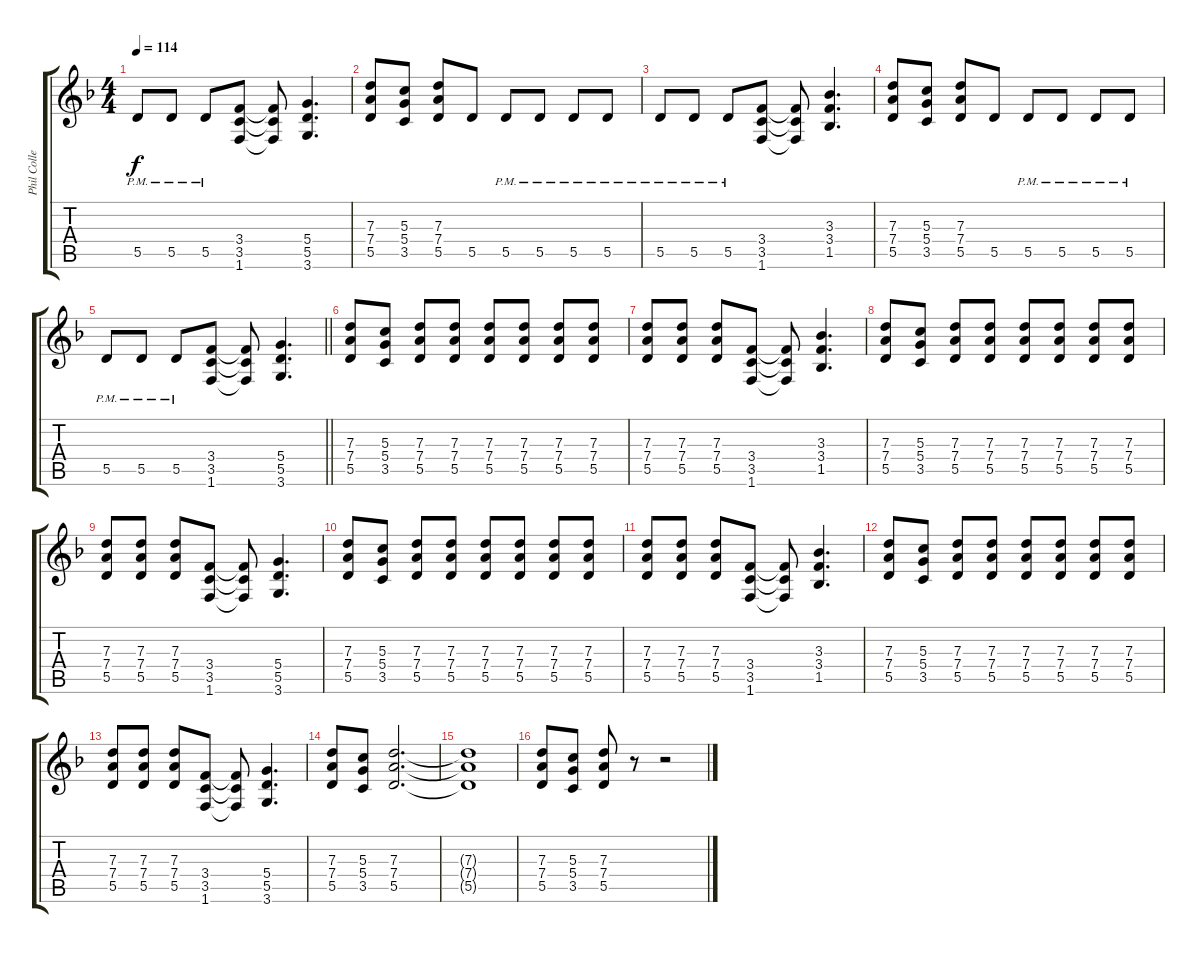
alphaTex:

\track ("Phil Collen" "Phil Colle") {instrument distortionguitar}
\staff {score tabs}
\tuning (E4 B3 G3 D3 A2 E2) {hide}
\ts (4 4)
\tempo 114
\clef g2
\ks dminor
5.5{pm}.8{dy f} 5.5{pm}.8 5.5{pm}.8 (3.4 3.5 1.6).8 (3.4{t} 3.5{t} 1.6{t}).8 (5.4 5.5 3.6).4{d} |
(7.3 7.4 5.5).8 (5.3 5.4 3.5).8 (7.3 7.4 5.5).8 5.5.8 5.5{pm}.8 5.5{pm}.8 5.5{pm}.8 5.5{pm}.8 |
5.5{pm}.8 5.5{pm}.8 5.5{pm}.8 (3.4 3.5 1.6).8 (3.4{t} 3.5{t} 1.6{t}).8 (3.3 3.4 1.5).4{d} |
(7.3 7.4 5.5).8 (5.3 5.4 3.5).8 (7.3 7.4 5.5).8 5.5.8 5.5{pm}.8 5.5{pm}.8 5.5{pm}.8 5.5{pm}.8 |
\barLineRight lightlight
5.5{pm}.8 5.5{pm}.8 5.5{pm}.8 (3.4 3.5 1.6).8 (3.4{t} 3.5{t} 1.6{t}).8 (5.4 5.5 3.6).4{d} |
(7.3 7.4 5.5).8 (5.3 5.4 3.5).8 (7.3 7.4 5.5).8 (7.3 7.4 5.5).8 (7.3 7.4 5.5).8 (7.3 7.4 5.5).8 (7.3 7.4 5.5).8 (7.3 7.4 5.5).8 |
(7.3 7.4 5.5).8 (7.3 7.4 5.5).8 (7.3 7.4 5.5).8 (3.4 3.5 1.6).8 (3.4{t} 3.5{t} 1.6{t}).8 (3.3 3.4 1.5).4{d} |
(7.3 7.4 5.5).8 (5.3 5.4 3.5).8 (7.3 7.4 5.5).8 (7.3 7.4 5.5).8 (7.3 7.4 5.5).8 (7.3 7.4 5.5).8 (7.3 7.4 5.5).8 (7.3 7.4 5.5).8 |
(7.3 7.4 5.5).8 (7.3 7.4 5.5).8 (7.3 7.4 5.5).8 (3.4 3.5 1.6).8 (3.4{t} 3.5{t} 1.6{t}).8 (5.4 5.5 3.6).4{d} |
(7.3 7.4 5.5).8 (5.3 5.4 3.5).8 (7.3 7.4 5.5).8 (7.3 7.4 5.5).8 (7.3 7.4 5.5).8 (7.3 7.4 5.5).8 (7.3 7.4 5.5).8 (7.3 7.4 5.5).8 |
(7.3 7.4 5.5).8 (7.3 7.4 5.5).8 (7.3 7.4 5.5).8 (3.4 3.5 1.6).8 (3.4{t} 3.5{t} 1.6{t}).8 (3.3 3.4 1.5).4{d} |
(7.3 7.4 5.5).8 (5.3 5.4 3.5).8 (7.3 7.4 5.5).8 (7.3 7.4 5.5).8 (7.3 7.4 5.5).8 (7.3 7.4 5.5).8 (7.3 7.4 5.5).8 (7.3 7.4 5.5).8 |
(7.3 7.4 5.5).8 (7.3 7.4 5.5).8 (7.3 7.4 5.5).8 (3.4 3.5 1.6).8 (3.4{t} 3.5{t} 1.6{t}).8 (5.4 5.5 3.6).4{d} |
(7.3 7.4 5.5).8 (5.3 5.4 3.5).8 (7.3 7.4 5.5).2{d} |
(7.3{t} 7.4{t} 5.5{t}).1 |
(7.3 7.4 5.5).8 (5.3 5.4 3.5).8 (7.3 7.4 5.5).8 r.8 r.2
